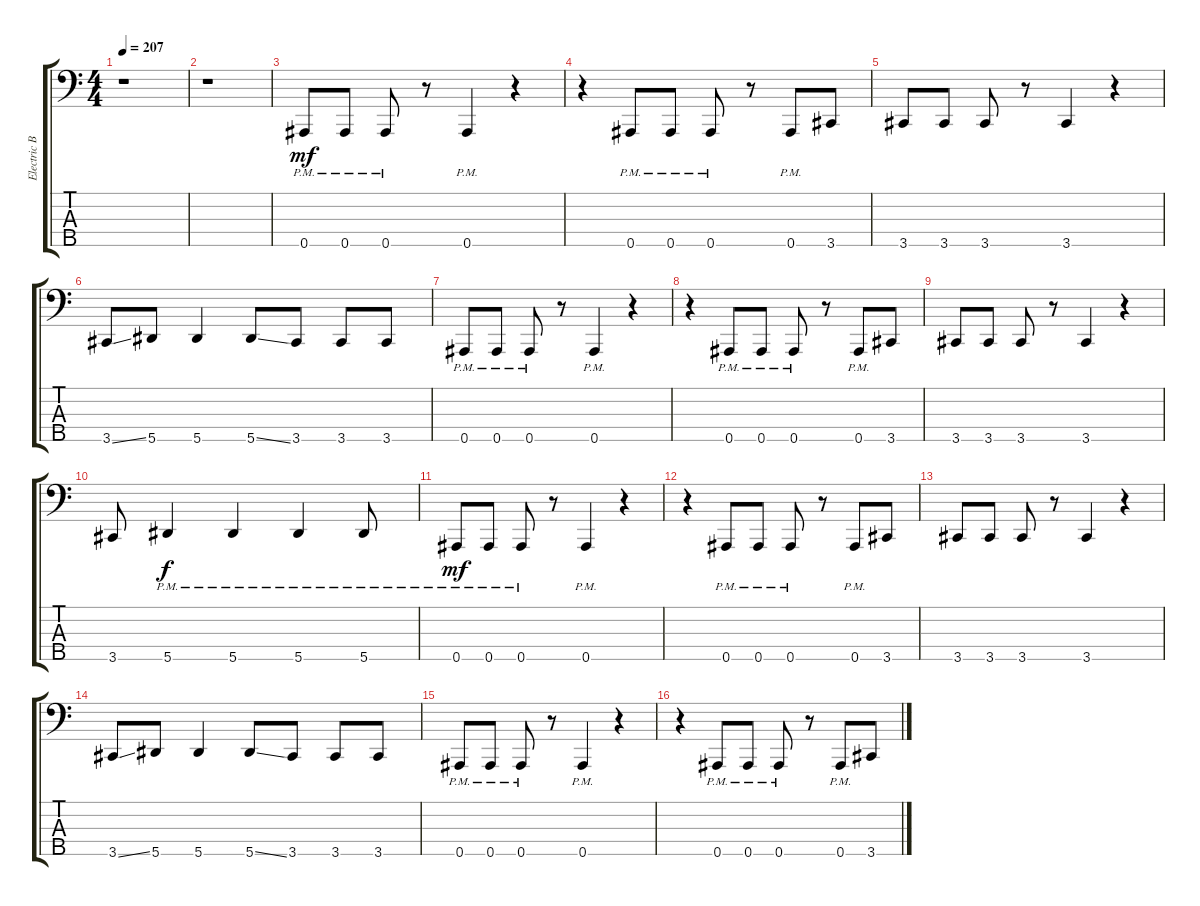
\track ("Electric Bass" "Electric B") {instrument electricbassfinger}
\staff {score tabs}
\tuning (F2 Db2 Ab1 Eb1 Bb0) {hide}
\ts (4 4)
\tempo 207
\clef f4
\ks c
r.1{dy mf} |
r.1 |
0.5{pm}.8 0.5{pm}.8 0.5{pm}.8 r.8 0.5{pm}.4 r.4 |
r.4 0.5{pm}.8 0.5{pm}.8 0.5{pm}.8 r.8 0.5{pm}.8 3.5.8 |
3.5.8 3.5.8 3.5.8 r.8 3.5.4 r.4 |
3.5{ss}.8 5.5.8 5.5.4 5.5{ss}.8 3.5.8 3.5.8 3.5.8 |
0.5{pm}.8 0.5{pm}.8 0.5{pm}.8 r.8 0.5{pm}.4 r.4 |
r.4 0.5{pm}.8 0.5{pm}.8 0.5{pm}.8 r.8 0.5{pm}.8 3.5.8 |
3.5.8 3.5.8 3.5.8 r.8 3.5.4 r.4 |
3.5.8 5.5{pm}.4{dy f} 5.5{pm}.4 5.5{pm}.4 5.5{pm}.8 |
0.5{pm}.8{dy mf} 0.5{pm}.8 0.5{pm}.8 r.8 0.5{pm}.4 r.4 |
r.4 0.5{pm}.8 0.5{pm}.8 0.5{pm}.8 r.8 0.5{pm}.8 3.5.8 |
3.5.8 3.5.8 3.5.8 r.8 3.5.4 r.4 |
3.5{ss}.8 5.5.8 5.5.4 5.5{ss}.8 3.5.8 3.5.8 3.5.8 |
0.5{pm}.8 0.5{pm}.8 0.5{pm}.8 r.8 0.5{pm}.4 r.4 |
r.4 0.5{pm}.8 0.5{pm}.8 0.5{pm}.8 r.8 0.5{pm}.8 3.5.8
